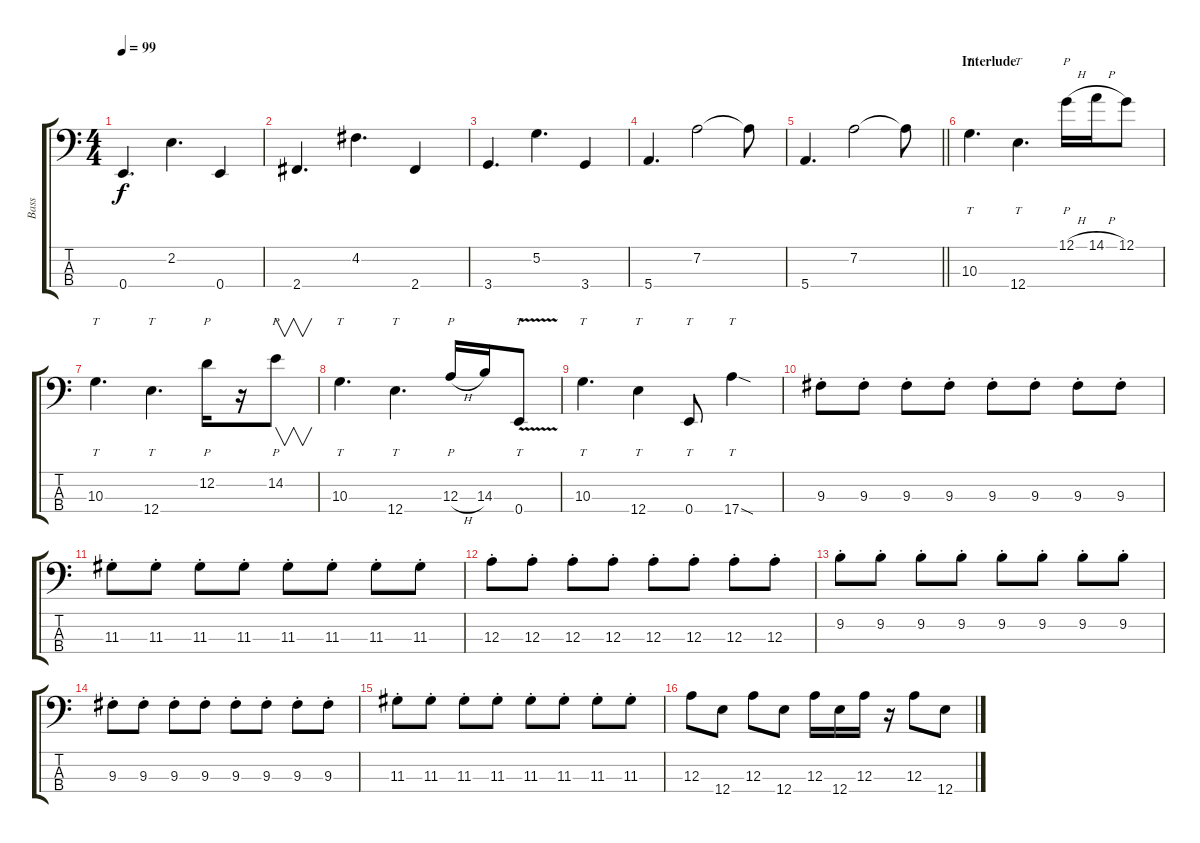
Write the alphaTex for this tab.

\track ("Bass" "Bass") {instrument electricbassfinger}
\staff {score tabs}
\tuning (G2 D2 A1 E1) {hide}
\ts (4 4)
\tempo 99
\clef f4
\ks c
0.4.4{d dy f} 2.2.4{d} 0.4.4 |
2.4.4{d} 4.2.4{d} 2.4.4 |
3.4.4{d} 5.2.4{d} 3.4.4 |
5.4.4{d} 7.2.2 7.2{t}.8 |
\barLineRight lightlight
5.4.4{d} 7.2.2 7.2{t}.8 |
\section ("" "Interlude")
10.3.4{tt d} 12.4.4{tt d} 12.1{h}.16{p volume 16 instrument slapbass2} 14.1{h}.16 12.1.8 |
10.3.4{tt d volume 16 instrument electricbassfinger} 12.4.4{tt d} 12.2.16{p volume 16 instrument slapbass2} r.16 14.2.8{v p} |
10.3.4{tt d volume 16 instrument electricbassfinger} 12.4.4{tt d} 12.3{h}.16{p volume 16 instrument slapbass2} 14.3.16 0.4{v}.8{tt} |
10.3.4{tt d volume 16 instrument electricbassfinger} 12.4.4{tt} 0.4.8{tt volume 16 instrument slapbass2} 17.4{sod}.4{tt} |
9.3{st}.8{volume 16 instrument electricbassfinger} 9.3{st}.8 9.3{st}.8 9.3{st}.8 9.3{st}.8 9.3{st}.8 9.3{st}.8 9.3{st}.8 |
11.3{st}.8 11.3{st}.8 11.3{st}.8 11.3{st}.8 11.3{st}.8 11.3{st}.8 11.3{st}.8 11.3{st}.8 |
12.3{st}.8 12.3{st}.8 12.3{st}.8 12.3{st}.8 12.3{st}.8 12.3{st}.8 12.3{st}.8 12.3{st}.8 |
9.2{st}.8 9.2{st}.8 9.2{st}.8 9.2{st}.8 9.2{st}.8 9.2{st}.8 9.2{st}.8 9.2{st}.8 |
9.3{st}.8 9.3{st}.8 9.3{st}.8 9.3{st}.8 9.3{st}.8 9.3{st}.8 9.3{st}.8 9.3{st}.8 |
11.3{st}.8 11.3{st}.8 11.3{st}.8 11.3{st}.8 11.3{st}.8 11.3{st}.8 11.3{st}.8 11.3{st}.8 |
12.3.8 12.4.8 12.3.8 12.4.8 12.3.16 12.4.16 12.3.16 r.16 12.3.8 12.4.8
